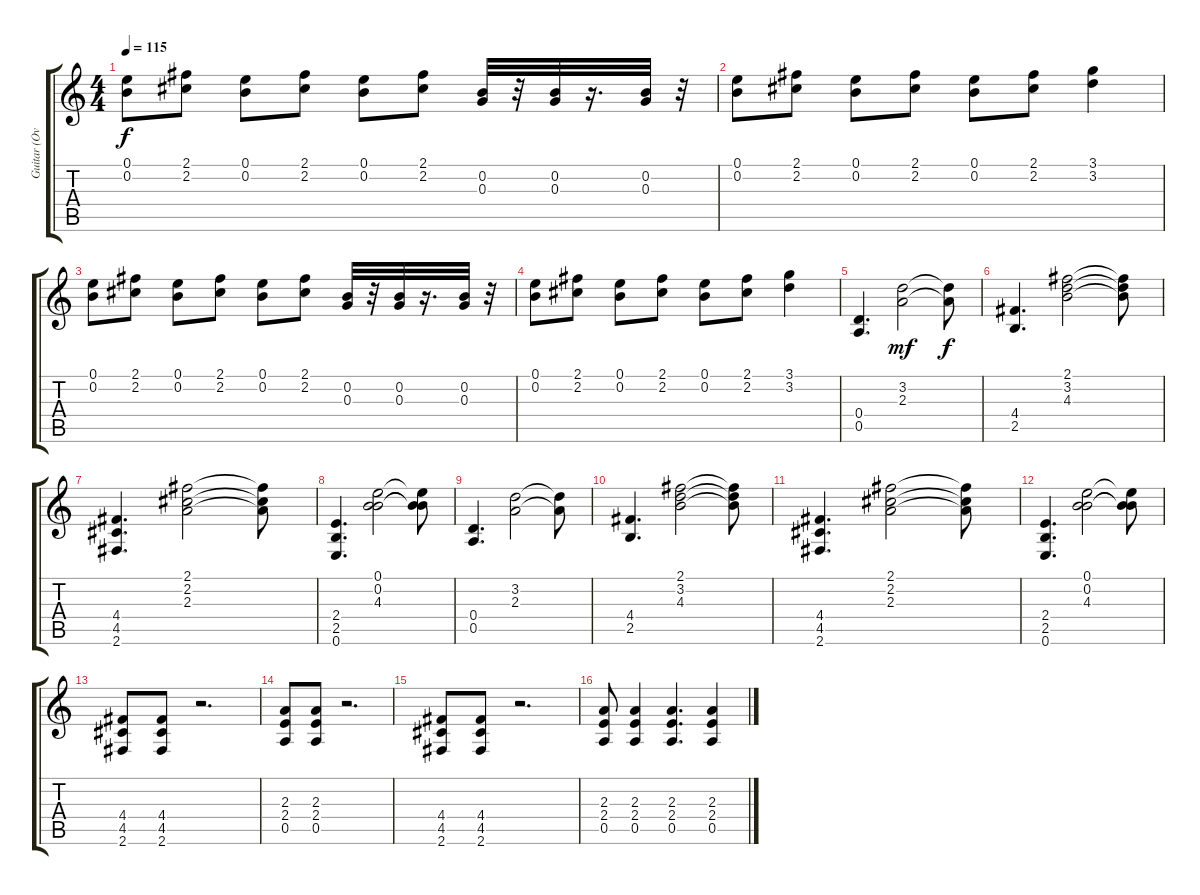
\track ("Guitar (Overdubs/Fills)" "Guitar (Ov") {instrument distortionguitar}
\staff {score tabs}
\tuning (E4 B3 G3 D3 A2 E2) {hide}
\ts (4 4)
\tempo 115
\clef g2
\ks c
(0.1 0.2).8{dy f} (2.1 2.2).8 (0.1 0.2).8 (2.1 2.2).8 (0.1 0.2).8 (2.1 2.2).8 (0.2 0.3).32 r.32 (0.2 0.3).32 r.16{d} (0.2 0.3).32 r.32 |
(0.1 0.2).8 (2.1 2.2).8 (0.1 0.2).8 (2.1 2.2).8 (0.1 0.2).8 (2.1 2.2).8 (3.1 3.2).4 |
(0.1 0.2).8 (2.1 2.2).8 (0.1 0.2).8 (2.1 2.2).8 (0.1 0.2).8 (2.1 2.2).8 (0.2 0.3).32 r.32 (0.2 0.3).32 r.16{d} (0.2 0.3).32 r.32 |
(0.1 0.2).8 (2.1 2.2).8 (0.1 0.2).8 (2.1 2.2).8 (0.1 0.2).8 (2.1 2.2).8 (3.1 3.2).4 |
(0.4 0.5).4{d} (3.2 2.3).2{dy mf} (3.2{t} 2.3{t}).8{dy f} |
(4.4 2.5).4{d} (2.1 3.2 4.3).2 (2.1{t} 3.2{t} 4.3{t}).8 |
(4.4 4.5 2.6).4{d} (2.1 2.2 2.3).2 (2.1{t} 2.2{t} 2.3{t}).8 |
(2.4 2.5 0.6).4{d} (0.1 0.2 4.3).2 (0.1{t} 0.2{t} 4.3{t}).8 |
(0.4 0.5).4{d} (3.2 2.3).2 (3.2{t} 2.3{t}).8 |
(4.4 2.5).4{d} (2.1 3.2 4.3).2 (2.1{t} 3.2{t} 4.3{t}).8 |
(4.4 4.5 2.6).4{d} (2.1 2.2 2.3).2 (2.1{t} 2.2{t} 2.3{t}).8 |
(2.4 2.5 0.6).4{d} (0.1 0.2 4.3).2 (0.1{t} 0.2{t} 4.3{t}).8 |
(4.4 4.5 2.6).8 (4.4 4.5 2.6).8 r.2{d} |
(2.3 2.4 0.5).8 (2.3 2.4 0.5).8 r.2{d} |
(4.4 4.5 2.6).8 (4.4 4.5 2.6).8 r.2{d} |
(2.3 2.4 0.5).8{instrument overdrivenguitar} (2.3 2.4 0.5).4 (2.3 2.4 0.5).4{d} (2.3 2.4 0.5).4
